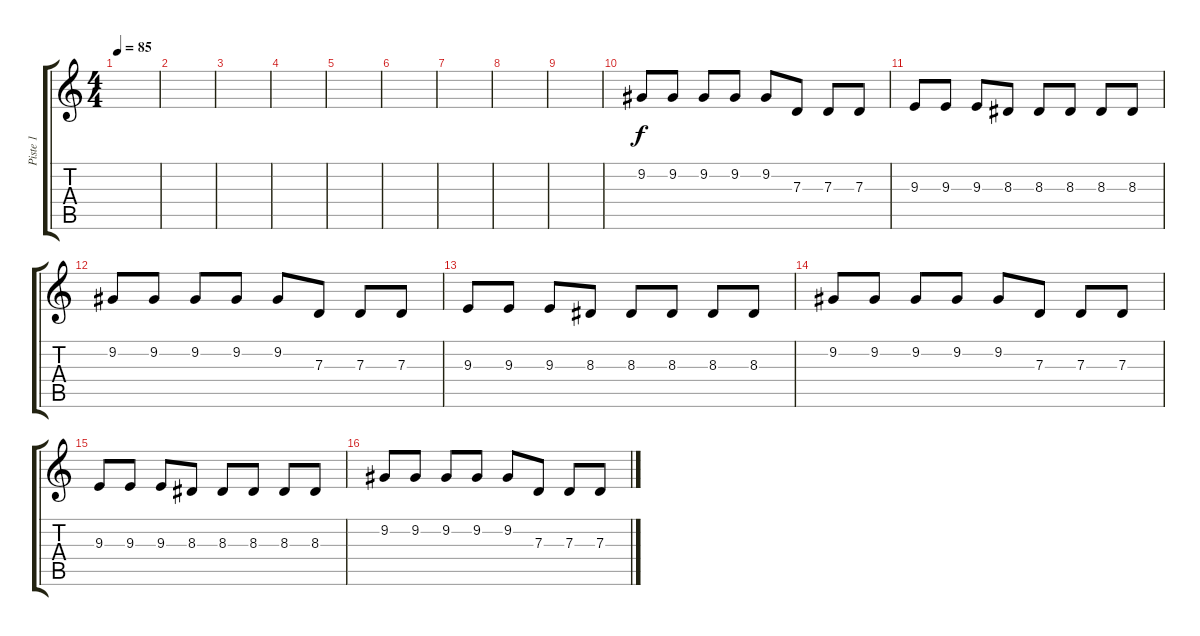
\track ("Piste 1" "Piste 1") {instrument electricpiano1}
\staff {score tabs}
\tuning (E4 B3 G3 D3 A2 E2) {hide}
\ts (4 4)
\tempo 85
\clef g2
\ks c
|
|
|
|
|
|
|
|
|
9.2.8 9.2.8 9.2.8 9.2.8 9.2.8 7.3.8 7.3.8 7.3.8 |
9.3.8 9.3.8 9.3.8 8.3.8 8.3.8 8.3.8 8.3.8 8.3.8 |
9.2.8 9.2.8 9.2.8 9.2.8 9.2.8 7.3.8 7.3.8 7.3.8 |
9.3.8 9.3.8 9.3.8 8.3.8 8.3.8 8.3.8 8.3.8 8.3.8 |
9.2.8 9.2.8 9.2.8 9.2.8 9.2.8 7.3.8 7.3.8 7.3.8 |
9.3.8 9.3.8 9.3.8 8.3.8 8.3.8 8.3.8 8.3.8 8.3.8 |
9.2.8 9.2.8 9.2.8 9.2.8 9.2.8 7.3.8 7.3.8 7.3.8
